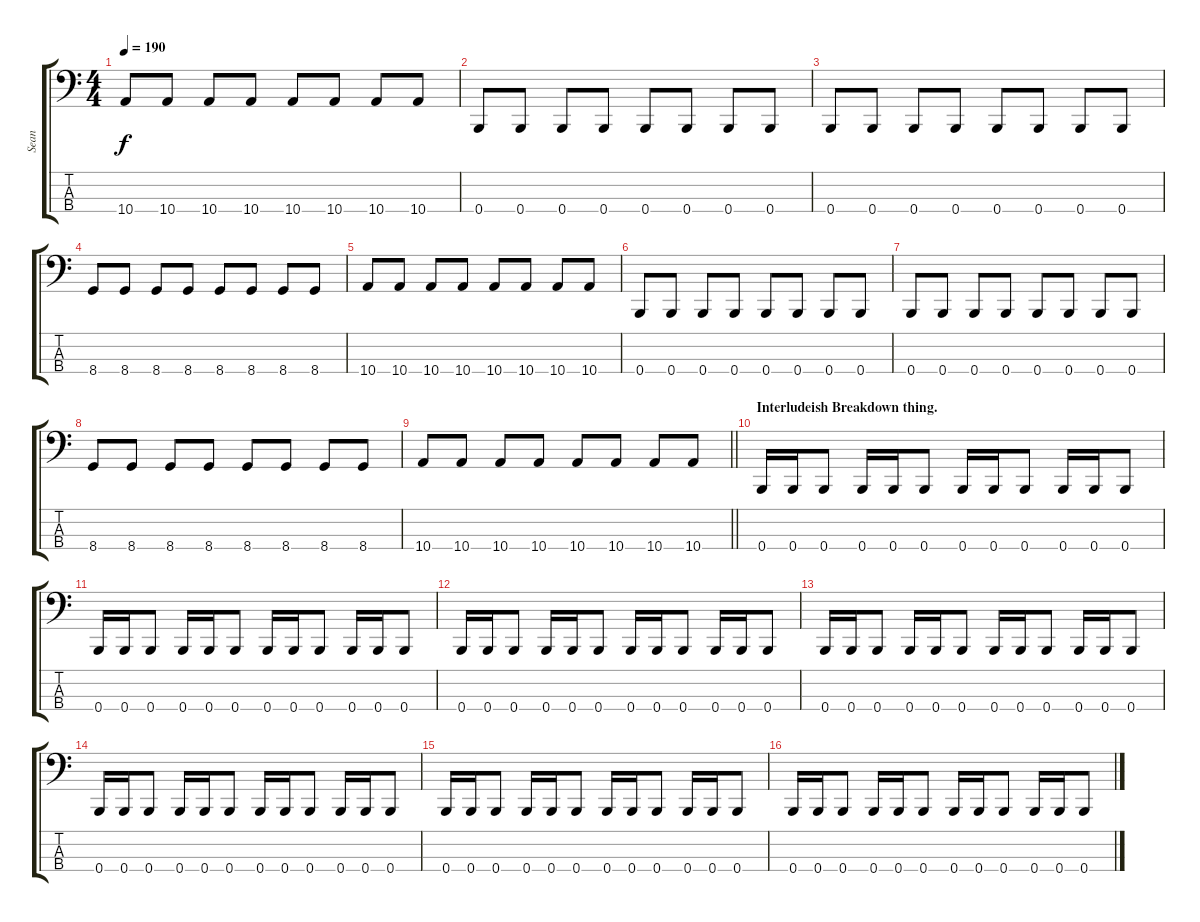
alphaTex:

\track ("Sean" "Sean") {instrument electricbasspick}
\staff {score tabs}
\tuning (E2 B1 Gb1 B0) {hide}
\ts (4 4)
\tempo 190
\clef f4
\ks c
10.4.8{dy f} 10.4.8 10.4.8 10.4.8 10.4.8 10.4.8 10.4.8 10.4.8 |
0.4.8 0.4.8 0.4.8 0.4.8 0.4.8 0.4.8 0.4.8 0.4.8 |
0.4.8 0.4.8 0.4.8 0.4.8 0.4.8 0.4.8 0.4.8 0.4.8 |
8.4.8 8.4.8 8.4.8 8.4.8 8.4.8 8.4.8 8.4.8 8.4.8 |
10.4.8 10.4.8 10.4.8 10.4.8 10.4.8 10.4.8 10.4.8 10.4.8 |
0.4.8 0.4.8 0.4.8 0.4.8 0.4.8 0.4.8 0.4.8 0.4.8 |
0.4.8 0.4.8 0.4.8 0.4.8 0.4.8 0.4.8 0.4.8 0.4.8 |
8.4.8 8.4.8 8.4.8 8.4.8 8.4.8 8.4.8 8.4.8 8.4.8 |
\barLineRight lightlight
10.4.8 10.4.8 10.4.8 10.4.8 10.4.8 10.4.8 10.4.8 10.4.8 |
\section ("" "Interludeish Breakdown thing.")
0.4.16 0.4.16 0.4.8 0.4.16 0.4.16 0.4.8 0.4.16 0.4.16 0.4.8 0.4.16 0.4.16 0.4.8 |
0.4.16 0.4.16 0.4.8 0.4.16 0.4.16 0.4.8 0.4.16 0.4.16 0.4.8 0.4.16 0.4.16 0.4.8 |
0.4.16 0.4.16 0.4.8 0.4.16 0.4.16 0.4.8 0.4.16 0.4.16 0.4.8 0.4.16 0.4.16 0.4.8 |
0.4.16 0.4.16 0.4.8 0.4.16 0.4.16 0.4.8 0.4.16 0.4.16 0.4.8 0.4.16 0.4.16 0.4.8 |
0.4.16 0.4.16 0.4.8 0.4.16 0.4.16 0.4.8 0.4.16 0.4.16 0.4.8 0.4.16 0.4.16 0.4.8 |
0.4.16 0.4.16 0.4.8 0.4.16 0.4.16 0.4.8 0.4.16 0.4.16 0.4.8 0.4.16 0.4.16 0.4.8 |
0.4.16 0.4.16 0.4.8 0.4.16 0.4.16 0.4.8 0.4.16 0.4.16 0.4.8 0.4.16 0.4.16 0.4.8
